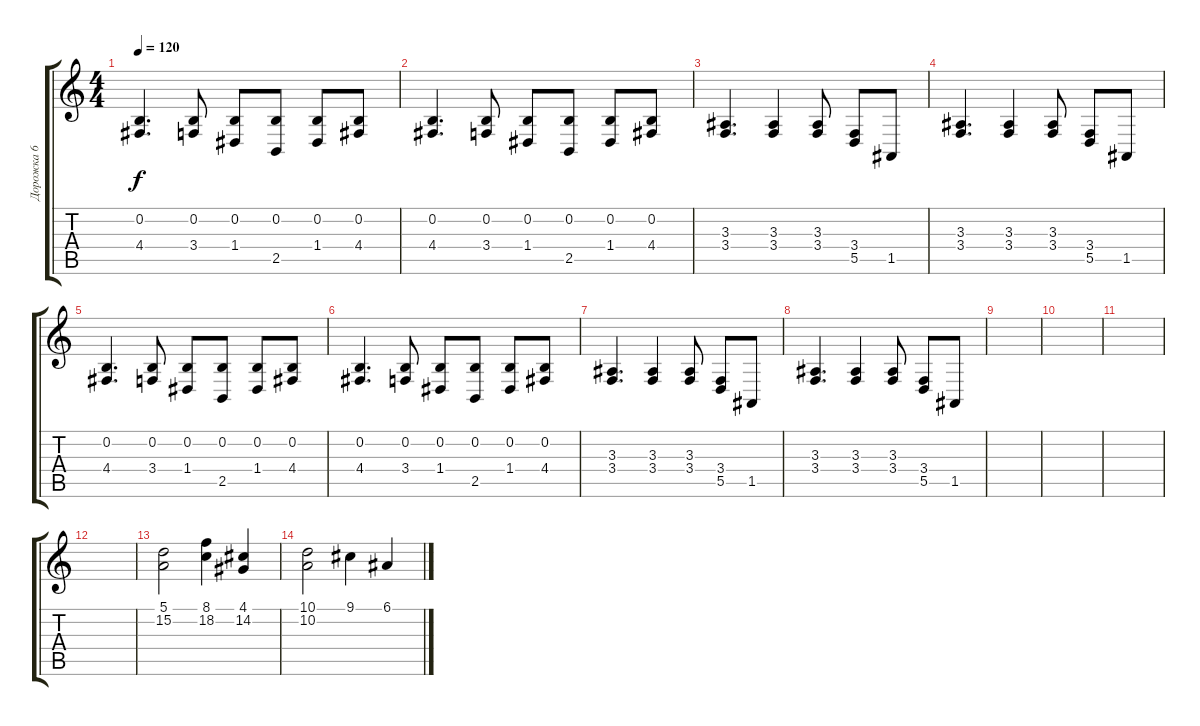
\track ("Дорожка 6" "Дорожка 6") {instrument musicbox}
\staff {score tabs}
\tuning (E4 B3 G3 D3 A2 E2) {hide}
\ts (4 4)
\tempo 120
\clef g2
\ks c
(0.2 4.4).4{d dy f} (0.2 3.4).8 (0.2 1.4).8 (0.2 2.5).8 (0.2 1.4).8 (0.2 4.4).8 |
(0.2 4.4).4{d} (0.2 3.4).8 (0.2 1.4).8 (0.2 2.5).8 (0.2 1.4).8 (0.2 4.4).8 |
(3.3 3.4).4{d} (3.3 3.4).4 (3.3 3.4).8 (3.4 5.5).8 1.5.8 |
(3.3 3.4).4{d} (3.3 3.4).4 (3.3 3.4).8 (3.4 5.5).8 1.5.8 |
(0.2 4.4).4{d} (0.2 3.4).8 (0.2 1.4).8 (0.2 2.5).8 (0.2 1.4).8 (0.2 4.4).8 |
(0.2 4.4).4{d} (0.2 3.4).8 (0.2 1.4).8 (0.2 2.5).8 (0.2 1.4).8 (0.2 4.4).8 |
(3.3 3.4).4{d} (3.3 3.4).4 (3.3 3.4).8 (3.4 5.5).8 1.5.8 |
(3.3 3.4).4{d} (3.3 3.4).4 (3.3 3.4).8 (3.4 5.5).8 1.5.8 |
|
|
|
|
(5.1 15.2).2 (8.1 18.2).4 (4.1 14.2).4 |
(10.1 10.2).2 9.1.4 6.1.4
